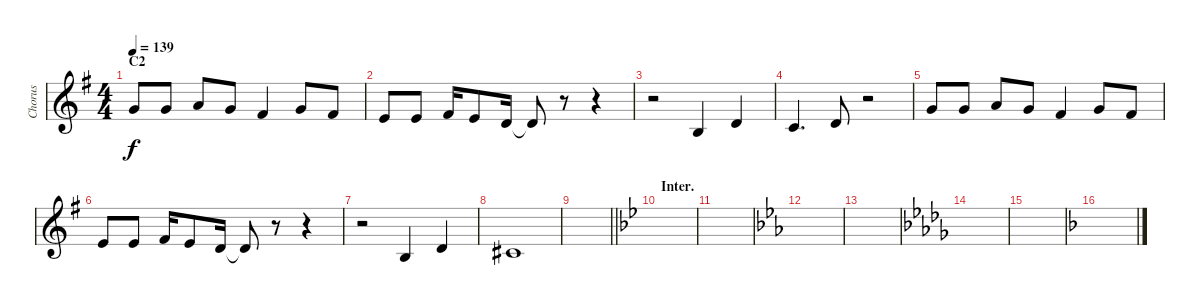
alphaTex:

\track ("Chorus" "Chorus") {instrument voiceoohs}
\staff {score}
\tuning (E4 B3 G3 D3 A2 D2) {hide}
\ts (4 4)
\section ("" "C2")
\tempo 139
\clef g2
\ks g
3.1.8{dy f instrument stringensemble1} 3.1.8 5.1.8 3.1.8 2.1.4 3.1.8 2.1.8 |
0.1.8 0.1.8 2.1.16 0.1.8 3.2.16 3.2{t}.8 r.8 r.4 |
r.2 0.2.4 3.2.4 |
1.2.4{d} 3.2.8 r.2 |
3.1.8 3.1.8 5.1.8 3.1.8 2.1.4 3.1.8 2.1.8 |
0.1.8 0.1.8 2.1.16 0.1.8 3.2.16 3.2{t}.8 r.8 r.4 |
r.2 0.2.4 3.2.4 |
2.2.1 |
\barLineRight lightlight
|
\section ("" "Inter.")
\ks bb
|
|
\ks eb
|
|
\ks db
|
|
\ks f
